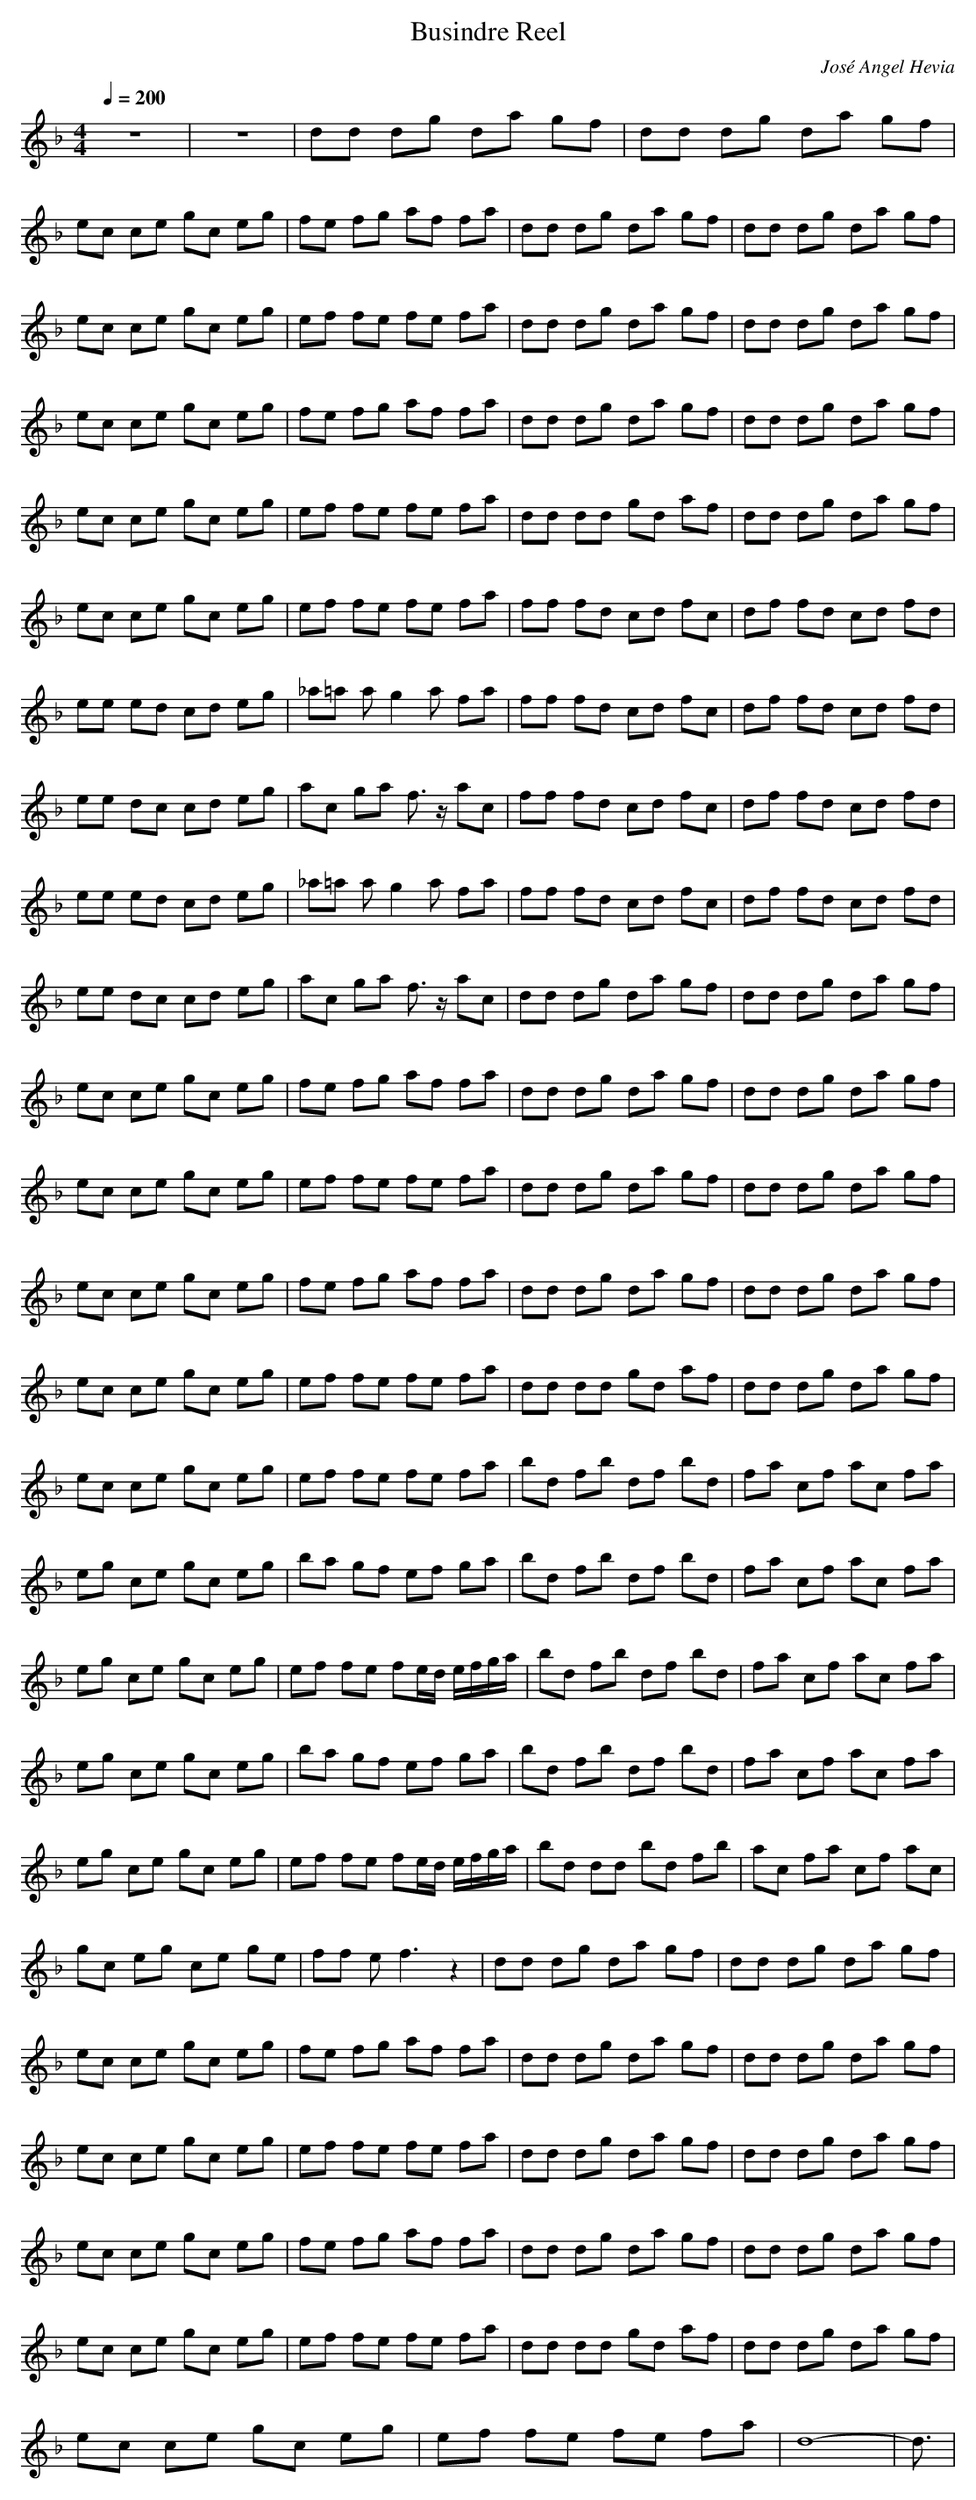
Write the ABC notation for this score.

X:1
T: Busindre Reel
C: José Angel Hevia
M: 4/4
L: 1/8
Q: 1/4=200
K: F % 1 flats
V: 1
z8|z8|dd dg da gf|dd dg da gf|
ec ce gc eg|fe fg af fa|dd dg da gf|dd dg da gf|
ec ce gc eg|ef fe fe fa|dd dg da gf|dd dg da gf|
ec ce gc eg|fe fg af fa|dd dg da gf|dd dg da gf|
ec ce gc eg|ef fe fe fa|dd dd gd af|dd dg da gf|
ec ce gc eg|ef fe fe fa|ff fd cd fc|df fd cd fd|
ee ed cd eg|_a=a ag2a fa|ff fd cd fc|df fd cd fd|
ee dc cd eg|ac ga f3/2z/2 ac|ff fd cd fc|df fd cd fd|
ee ed cd eg|_a=a ag2a fa|ff fd cd fc|df fd cd fd|
ee dc cd eg|ac ga f3/2z/2 ac|dd dg da gf|dd dg da gf|
ec ce gc eg|fe fg af fa|dd dg da gf|dd dg da gf|
ec ce gc eg|ef fe fe fa|dd dg da gf|dd dg da gf|
ec ce gc eg|fe fg af fa|dd dg da gf|dd dg da gf|
ec ce gc eg|ef fe fe fa|dd dd gd af|dd dg da gf|
ec ce gc eg|ef fe fe fa|bd fb df bd|fa cf ac fa|
eg ce gc eg|ba gf ef ga|bd fb df bd|fa cf ac fa|
eg ce gc eg|ef fe fe/2d/2 e/2f/2g/2a/2|bd fb df bd|fa cf ac fa|
eg ce gc eg|ba gf ef ga|bd fb df bd|fa cf ac fa|
eg ce gc eg|ef fe fe/2d/2 e/2f/2g/2a/2|bd dd bd fb|ac fa cf ac|
gc eg ce ge|ff ef3 z2|dd dg da gf|dd dg da gf|
ec ce gc eg|fe fg af fa|dd dg da gf|dd dg da gf|
ec ce gc eg|ef fe fe fa|dd dg da gf|dd dg da gf|
ec ce gc eg|fe fg af fa|dd dg da gf|dd dg da gf|
ec ce gc eg|ef fe fe fa|dd dd gd af|dd dg da gf|
ec ce gc eg|ef fe fe fa|d8-|d3/2|
